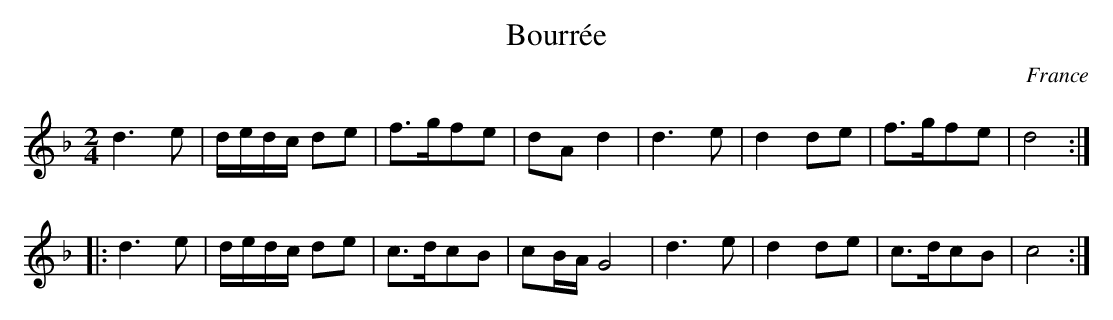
X:1
T:Bourrée
L:1/8
M:2/4
O:France
K:D minor
d3e| d/e/d/c/ de| f>gfe| dA d2| d3e| d2de| f>gfe| d4::
d3e| d/e/d/c/ de| c>dcB| cB/A/ G4| d3e| d2de| c>dcB| c4:|
